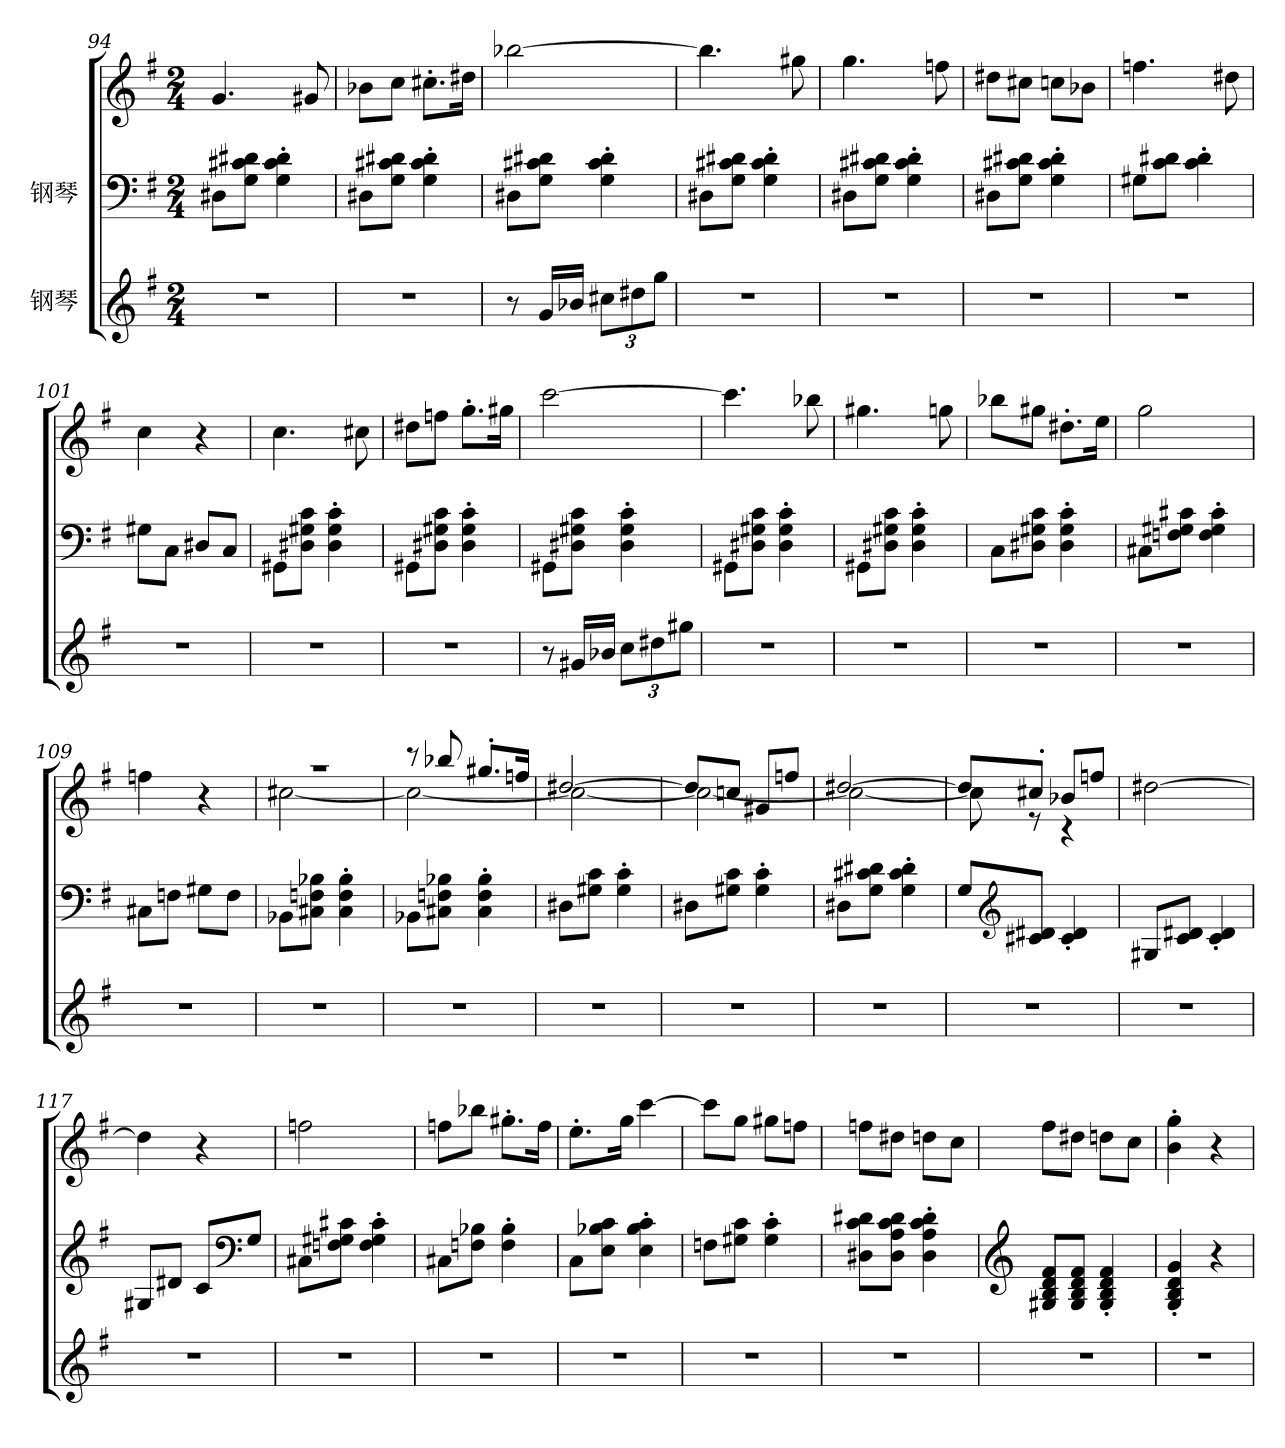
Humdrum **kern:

**kern	**kern	**kern
*part2	*part1	*part1
*staff3	*staff2	*staff1
*I"钢琴	*I"钢琴	*
!!LO:LB:g=z
*clefG2	*clefF4	*clefG2
*k[f#]	*k[f#]	*k[f#]
*M2/4	*M2/4	*M2/4
=94	=94	=94
2r	8D#X\L	4.g/
.	8G\ 8c#X\ 8d#X\J	.
.	4G\' 4c#\' 4d#\'	.
.	.	8g#X/
=95	=95	=95
2r	8D#X\L	8b-X\L
.	8G\ 8c#X\ 8d#X\J	8cc\J
.	4G\' 4c#\' 4d#\'	8.cc#X'\L
.	.	16dd#X\Jk
=96	=96	=96
8r	8D#X\L	[2bb-X\
16g/LL	8G\ 8c#X\ 8d#X\J	.
16b-X/JJ	.	.
*Xbrackettup	*	*
12cc#X\L	4G\' 4c#\' 4d#\'	.
12dd#X\	.	.
12gg\J	.	.
=97	=97	=97
2r	8D#X\L	4.bb-\]
.	8G\ 8c#X\ 8d#X\J	.
.	4G\' 4c#\' 4d#\'	.
.	.	8gg#X\
!!LO:LB:g=z
=98	=98	=98
2r	8D#X\L	4.gg\
.	8G\ 8c#X\ 8d#X\J	.
.	4G\' 4c#\' 4d#\'	.
.	.	8ffn\
=99	=99	=99
2r	8D#X\L	8dd#X\L
.	8G\ 8c#X\ 8d#X\J	8cc#X\J
.	4G\' 4c#\' 4d#\'	8ccn\L
.	.	8b-X\J
=100	=100	=100
2r	8G#X\L	4.ffn\
.	8c\ 8d#X\J	.
.	4c\' 4d#\'	.
.	.	8dd#X\
=101	=101	=101
2r	8G#X\L	4cc\
.	8C\J	.
.	8D#X/L	4r
.	8C/J	.
=102	=102	=102
2r	8GG#X\L	4.cc\
.	8D#X\ 8G#X\ 8c\J	.
.	4D#\' 4G#\' 4c\'	.
.	.	8cc#X\
!!LO:LB:g=z
=103	=103	=103
2r	8GG#X\L	8dd#X\L
.	8D#X\ 8G#X\ 8c\J	8ffn\J
.	4D#\' 4G#\' 4c\'	8.gg'\L
.	.	16gg#X\Jk
=104	=104	=104
8r	8GG#X\L	[2ccc\
16g#X/LL	8D#X\ 8G#X\ 8c\J	.
16b-X/JJ	.	.
12cc\L	4D#\' 4G#\' 4c\'	.
12dd#X\	.	.
12gg#X\J	.	.
=105	=105	=105
2r	8GG#X\L	4.ccc\]
.	8D#X\ 8G#X\ 8c\J	.
.	4D#\' 4G#\' 4c\'	.
.	.	8bb-X\
=106	=106	=106
2r	8GG#X\L	4.gg#X\
.	8D#X\ 8G#X\ 8c\J	.
.	4D#\' 4G#\' 4c\'	.
.	.	8ggn\
=107	=107	=107
2r	8C\L	8bb-X\L
.	8D#X\ 8G#X\ 8c\J	8gg#X\J
.	4D#\' 4G#\' 4c\'	8.dd#X'\L
.	.	16ee\Jk
!!LO:PB:g=z
=108	=108	=108
2r	8C#X\L	2gg\
.	8Fn\ 8G#X\ 8c#X\J	.
.	4F\' 4G#\' 4c#\'	.
=109	=109	=109
2r	8C#X\L	4ffn\
.	8Fn\J	.
.	8G#X\L	4r
.	8F\J	.
=110	=110	=110
*	*	*^
2r	8BB-X\L	2r	[2cc#X\
.	8C#X\ 8Fn\ 8B-X\J	.	.
.	4C#\' 4F\' 4B-\'	.	.
=111	=111	=111	=111
2r	8BB-X\L	8r	2cc#\_
.	8C#X\ 8Fn\ 8B-X\J	8bb-X/	.
.	4C#\' 4F\' 4B-\'	8.gg#X'/L	.
.	.	16ffn/Jk	.
=112	=112	=112	=112
2r	8D#X\L	[2dd#X/	2cc#\_
.	8G#X\ 8c\J	.	.
.	4G#\' 4c\'	.	.
!!LO:LB:g=z	!!
=113	=113	=113	=113
2r	8D#X\L	8dd#/L]	2cc#\_
.	8G#X\ 8c\J	8ccn/J	.
.	4G#\' 4c\'	8g#X/L	.
.	.	8ffn/J	.
=114	=114	=114	=114
2r	8D#X\L	[2dd#X/	2cc#\_
.	8G\ 8c#X\ 8d#X\J	.	.
.	4G\' 4c#\' 4d#\'	.	.
=115	=115	=115	=115
2r	8G/L	8dd#/L]	8cc#\]
*	*clefG2	*	*
.	8c#X/ 8d#X/J	8cc#X'/J	8r
.	4c#/' 4d#/'	8b-X/L	4r
.	.	8ffn/J	.
*	*	*v	*v
=116	=116	=116
2r	8G#X/L	[2dd#X\
.	8c/ 8d#X/J	.
.	4c/' 4d#/'	.
=117	=117	=117
2r	8G#X/L	4dd#\]
.	8d#X/J	.
.	8c/L	4r
*	*clefF4	*
.	8G#/J	.
!!LO:LB:g=z
=118	=118	=118
2r	8C#X\L	2ffn\
.	8Fn\ 8G#X\ 8c#X\J	.
.	4F\' 4G#\' 4c#\'	.
=119	=119	=119
2r	8C#X\L	8ffn\L
.	8Fn\ 8B-X\J	8bb-X\J
.	4F\' 4B-\'	8.gg#X'\L
.	.	16ff\Jk
=120	=120	=120
2r	8C\L	8.ee'\L
.	8E\ 8B-X\ 8c\J	.
.	.	16gg\Jk
.	4E\' 4B-\' 4c\'	[4ccc\
=121	=121	=121
2r	8Fn\L	8ccc\L]
.	8G#X\ 8c\J	8gg\J
.	4G#\' 4c\'	8gg#X\L
.	.	8ffn\J
=122	=122	=122
2r	8D#X\ 8c\ 8d#X\L	8ffn\L
.	8D#\ 8A\ 8c\ 8d#\J	8dd#X\J
.	4D#\' 4A\' 4c\' 4d#\'	8ddn\L
.	.	8cc\J
!!LO:LB:g=z
=123	=123	=123
*	*clefG2	*
2r	8G#X/ 8B/ 8d/ 8f#/L	8ff#\L
.	8G#/ 8B/ 8d/ 8f#/J	8dd#X\J
.	4G#/' 4B/' 4d/' 4f#/'	8ddn\L
.	.	8cc\J
=124	=124	=124
2r	4G/' 4B/' 4d/' 4g/'	4b\' 4gg\'
.	4r	4r
=	=	=
*-	*-	*-
